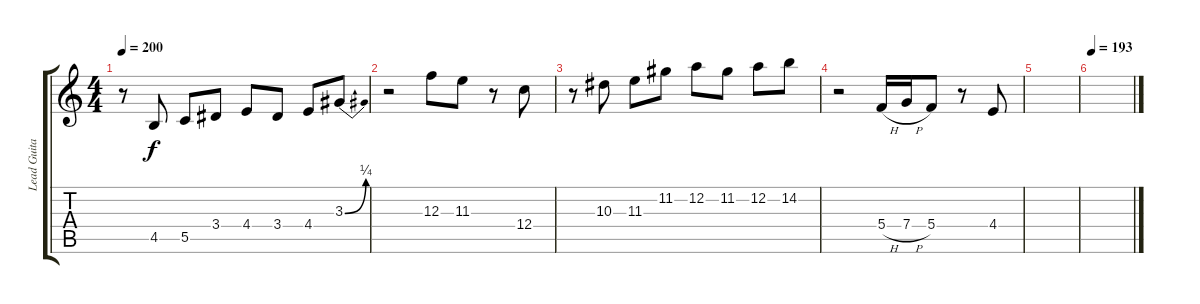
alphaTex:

\track ("Lead Guitar 2" "Lead Guita") {instrument distortionguitar}
\staff {score tabs}
\tuning (D4 A3 F3 C3 G2 C2) {hide}
\ts (4 4)
\tempo 200
\clef g2
\ks c
r.8{dy f} 4.5.8 5.5.8 3.4.8 4.4.8 3.4.8 4.4.8 3.3{be (bend 0 0 60 1)}.8 |
r.2 12.3.8 11.3.8 r.8 12.4.8 |
r.8 10.3.8 11.3.8 11.2.8 12.2.8 11.2.8 12.2.8 14.2.8 |
r.2 5.4{h}.16 7.4{h}.16 5.4.8 r.8 4.4.8 |
|
\tempo 193
